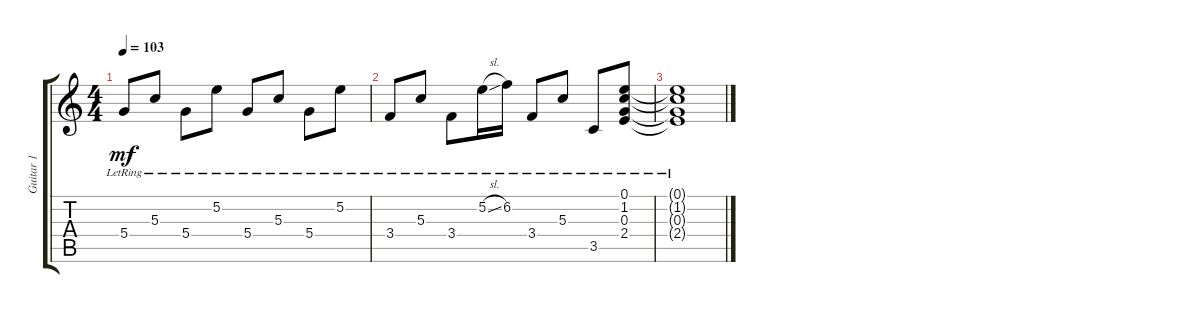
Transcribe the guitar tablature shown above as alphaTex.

\track ("Guitar 1" "Guitar 1") {instrument acousticguitarsteel}
\staff {score tabs}
\tuning (E4 B3 G3 D3 A2 E2) {hide}
\ts (4 4)
\tempo 103
\clef g2
\ks c
5.4{lr}.8{dy mf} 5.3{lr}.8 5.4{lr}.8 5.2{lr}.8 5.4{lr}.8 5.3{lr}.8 5.4{lr}.8 5.2{lr}.8 |
3.4{lr}.8 5.3{lr}.8 3.4{lr}.8 5.2{sl lr}.16 6.2{lr}.16 3.4{lr}.8 5.3{lr}.8 3.5{lr}.8 (0.1{lr} 1.2{lr} 0.3{lr} 2.4{lr}).8 |
(0.1{lr t} 1.2{lr t} 0.3{lr t} 2.4{lr t}).1
